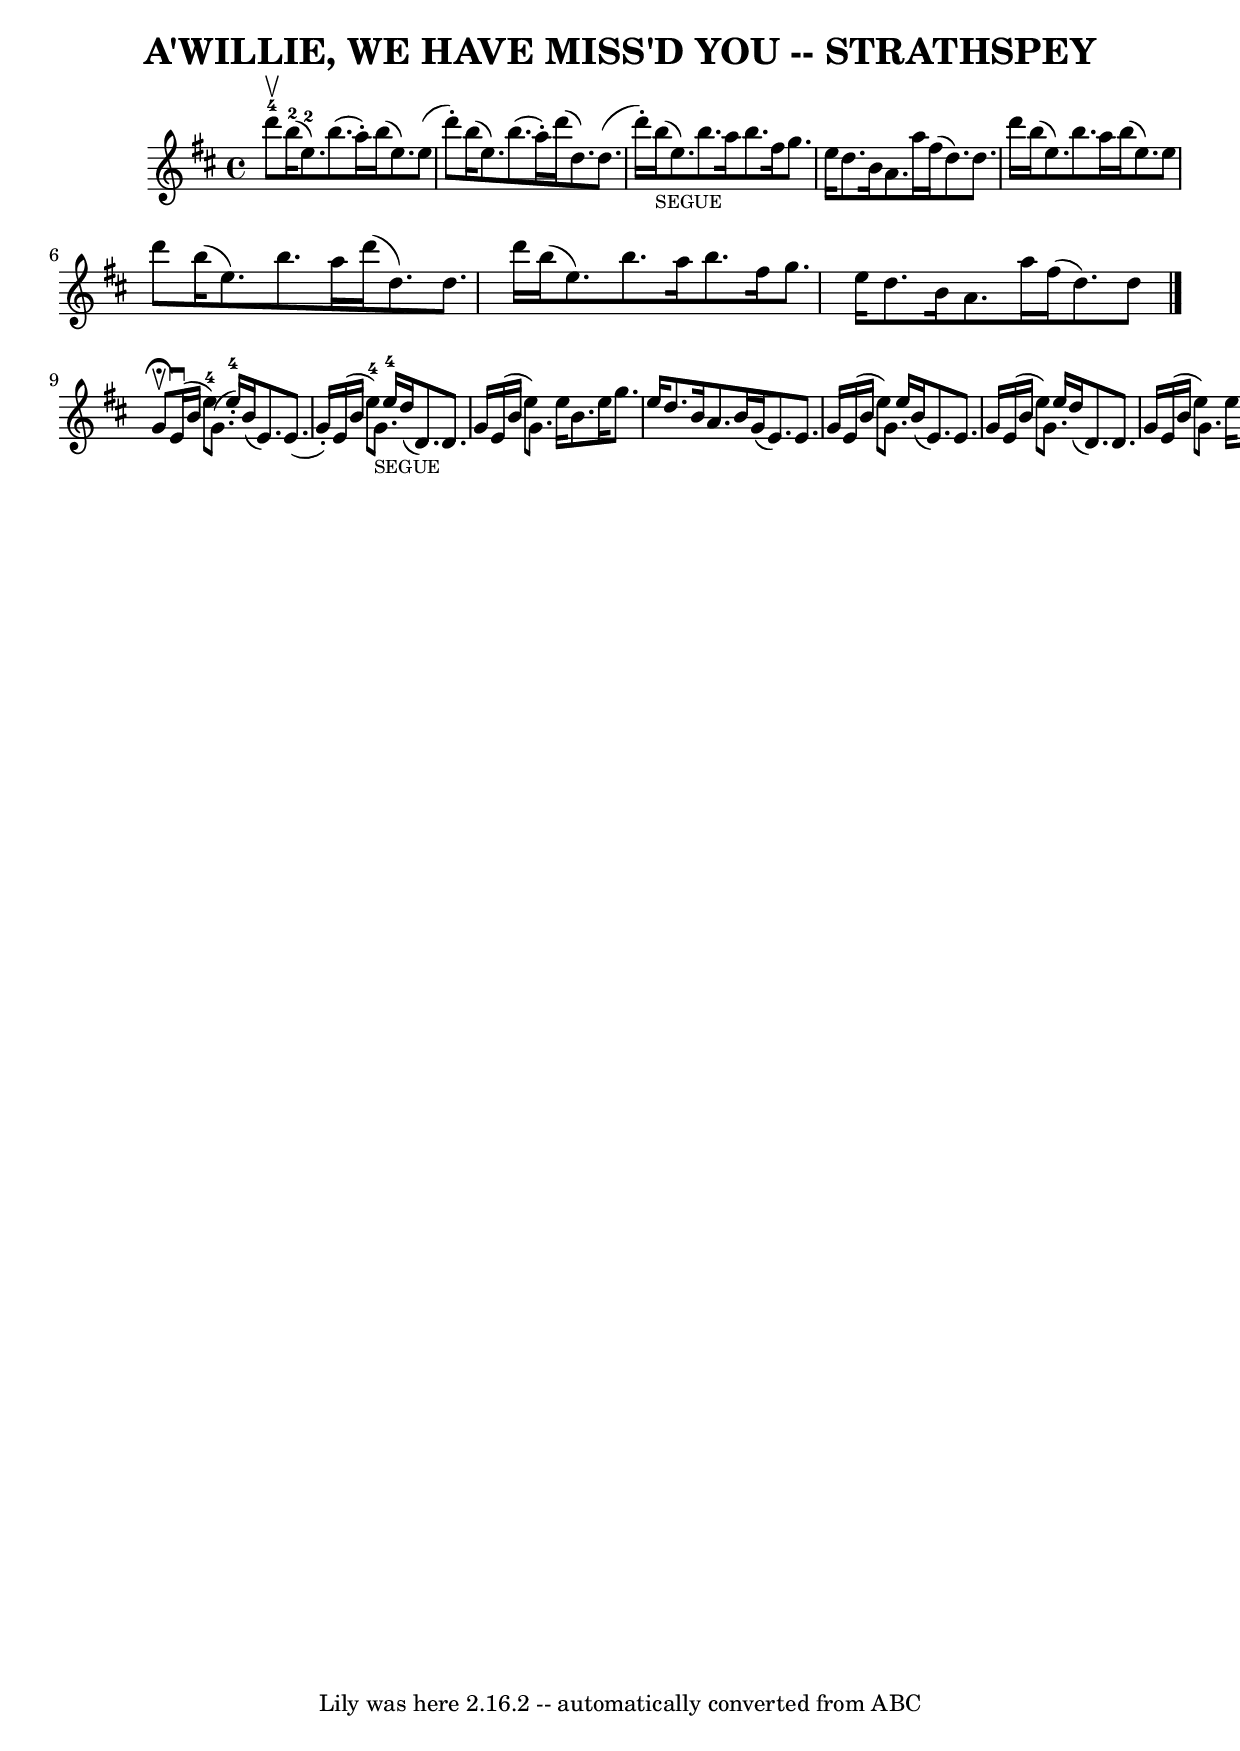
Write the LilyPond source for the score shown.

\version "2.16.2"
\include "Mammoth.ily"
\header {
  %% book = "Ryan's Mammoth Collection of Fiddle Tunes"
 composer = ""
 crossRefNumber = "1"
 footnotes = ""
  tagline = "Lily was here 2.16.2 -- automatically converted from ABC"
  title = "A'WILLIE, WE HAVE MISS'D YOU -- STRATHSPEY"

}
voicedefault =  {


  \override Staff.TimeSignature #'style = #'C
  \time 4/4 
  \key e \dorian d'''8-4^\upbow    |
 b''16-2( e''8.-2) b''8. (a''16-.) b''16 (e''8.) e''8 (d'''8-.)    |
 b''16 (e''8.) b''8. (a''16-.) d'''16 (d''8.) d''8. (d'''16-.)   |
 b''16_\segue(e''8.) b''8. a''16 b''8. fis''16 g''8. e''16     |
 d''8. b'16 a'8. a''16 fis''16 (d''8.) d''8. d'''16     |
 b''16 (e''8.) b''8. a''16 b''16 (e''8.) e''8 d'''8      |
 b''16 (e''8.) b''8. a''16 d'''16 (d''8.) d''8. d'''16     |
 b''16 (e''8.) b''8. a''16 b''8. fis''16 g''8. e''16     |
 d''8. b'16 a'8. a''16 fis''16 (d''8.) d''8    \bar "|." g'8^\fermata^\upbow    |
  
 e'16 (^\downbow b'16 e''8-4) g'8. (e''16-4-.) b'16 ( e'8.) e'8. (g'16-.)    |
 e'16 (b'16 e''8-4) g'8._\segue e''16-4 d''16 (d'8.) d'8. g'16     |
 e'16 (b'16 e''8) g'8. e''16 b'8. e''16 g''8. e''16      |
 d''8. b'16 a'8. b'16 g'16 (e'8.) e'8. g'16     |
 e'16 (b'16 e''8) g'8. e''16 b'16 (e'8.) e'8. g'16     |
 e'16 (b'16 e''8) g'8. e''16 d''16 ( d'8.) d'8. g'16     |
 e'16 (b'16 e''8) g'8. e''16 b'8. e''16 g''8. b''16-2    |
 d'''16-4(
 cis'''16 b''16 a''16) d'''8.-4 a''16-1 fis''16-1( d''8.-3) d''8-1   \bar " |."   

}

\score{
  <<

    \context Staff="default"
    {
      \voicedefault 
      
    }

  >>
  \layout {
    
  }
  \midi {
  }

}
